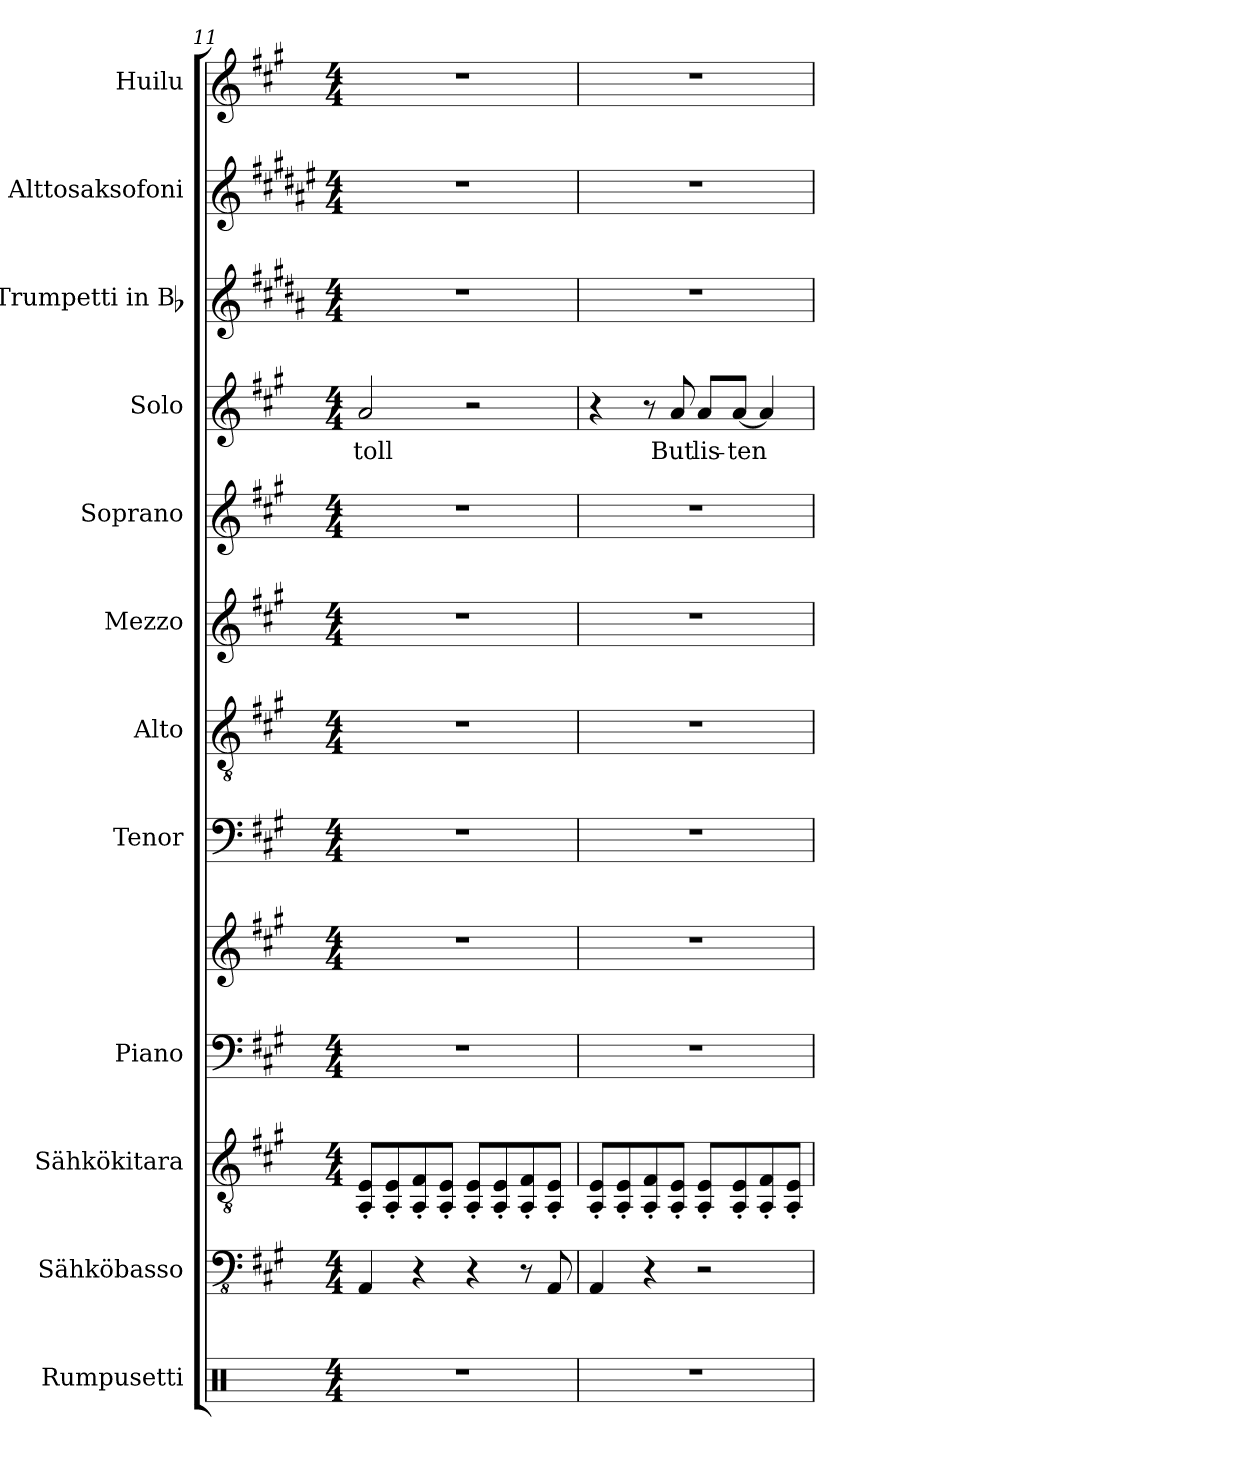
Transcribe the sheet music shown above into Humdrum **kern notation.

**kern	**kern	**kern	**kern	**kern	**kern	**kern	**kern	**kern	**kern	**text	**kern	**kern	**kern
*part12	*part11	*part10	*part9	*part9	*part8	*part7	*part6	*part5	*part4	*part4	*part3	*part2	*part1
*staff13	*staff12	*staff11	*staff10	*staff9	*staff8	*staff7	*staff6	*staff5	*staff4	*staff4	*staff3	*staff2	*staff1
*I"Rumpusetti	*I"Sähköbasso	*I"Sähkökitara	*I"Piano	*	*I"Tenor	*I"Alto	*I"Mezzo	*I"Soprano	*I"Solo	*	*I"Trumpetti in Bb	*I"Alttosaksofoni	*I"Huilu
*I'R. setti	*	*	*I'Pno.	*	*I'T.	*I'A.	*I'M.	*I'S.	*I'Solo	*	*I'Tpt. in Bb	*	*I'H.
!!LO:LB:g=z
*clefX	*clefFv4	*clefGv2	*clefF4	*clefG2	*clefF4	*clefGv2	*clefG2	*clefG2	*clefG2	*	*clefG2	*clefG2	*clefG2
*	*	*	*	*	*	*	*	*	*	*	*ITrd1c2	*ITrd5c9	*
*k[]	*k[f#c#g#]	*k[f#c#g#]	*k[f#c#g#]	*k[f#c#g#]	*k[f#c#g#]	*k[f#c#g#]	*k[f#c#g#]	*k[f#c#g#]	*k[f#c#g#]	*	*k[f#c#g#]	*k[f#c#g#]	*k[f#c#g#]
*M4/4	*M4/4	*M4/4	*M4/4	*M4/4	*M4/4	*M4/4	*M4/4	*M4/4	*M4/4	*	*M4/4	*M4/4	*M4/4
=11	=11	=11	=11	=11	=11	=11	=11	=11	=11	=11	=11	=11	=11
!	!	!	!	!	!	!	!	!	!	!LO:LY:b	!	!	!
1r	4AAA/	8AA/' 8E/'L	1r	1r	1r	1r	1r	1r	2a/	toll	1r	1r	1r
.	.	8AA/' 8E/'	.	.	.	.	.	.	.	.	.	.	.
.	4r	8AA/' 8F#/'	.	.	.	.	.	.	.	.	.	.	.
.	.	8AA/' 8E/'J	.	.	.	.	.	.	.	.	.	.	.
.	4r	8AA/' 8E/'L	.	.	.	.	.	.	2r	.	.	.	.
.	.	8AA/' 8E/'	.	.	.	.	.	.	.	.	.	.	.
.	8r	8AA/' 8F#/'	.	.	.	.	.	.	.	.	.	.	.
.	8AAA/	8AA/' 8E/'J	.	.	.	.	.	.	.	.	.	.	.
=12	=12	=12	=12	=12	=12	=12	=12	=12	=12	=12	=12	=12	=12
1r	4AAA/	8AA/' 8E/'L	1r	1r	1r	1r	1r	1r	4r	.	1r	1r	1r
.	.	8AA/' 8E/'	.	.	.	.	.	.	.	.	.	.	.
.	4r	8AA/' 8F#/'	.	.	.	.	.	.	8r	.	.	.	.
!	!	!	!	!	!	!	!	!	!	!LO:LY:b	!	!	!
.	.	8AA/' 8E/'J	.	.	.	.	.	.	8a/	But	.	.	.
!	!	!	!	!	!	!	!	!	!	!LO:LY:b	!	!	!
.	2r	8AA/' 8E/'L	.	.	.	.	.	.	8a/L	lis-	.	.	.
!	!	!	!	!	!	!	!	!	!	!LO:LY:b	!	!	!
.	.	8AA/' 8E/'	.	.	.	.	.	.	[8a/J	-ten	.	.	.
.	.	8AA/' 8F#/'	.	.	.	.	.	.	4a/]	.	.	.	.
.	.	8AA/' 8E/'J	.	.	.	.	.	.	.	.	.	.	.
=	=	=	=	=	=	=	=	=	=	=	=	=	=
*-	*-	*-	*-	*-	*-	*-	*-	*-	*-	*-	*-	*-	*-
